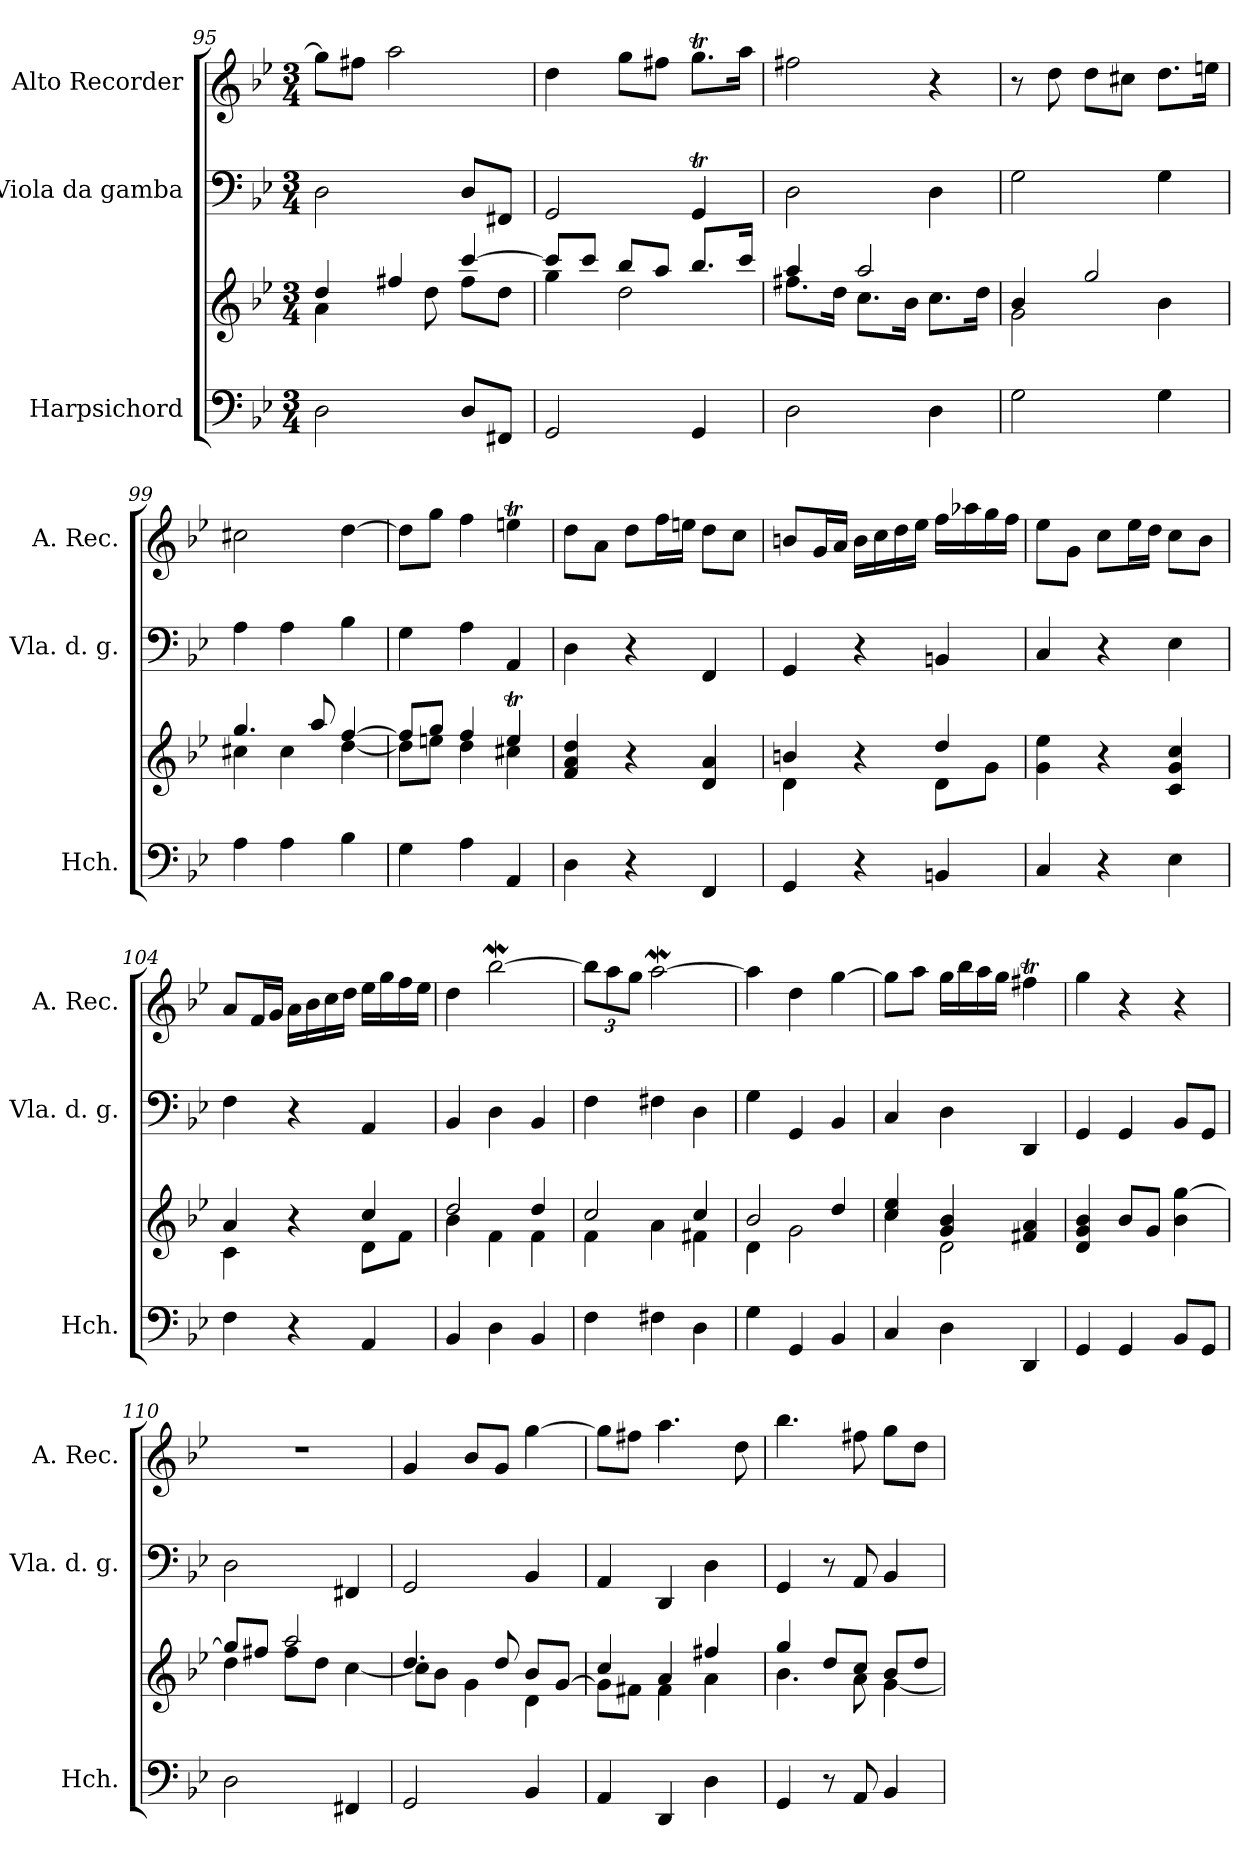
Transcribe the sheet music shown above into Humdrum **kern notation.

**kern	**kern	**kern	**kern
*part3	*part3	*part2	*part1
*staff4	*staff3	*staff2	*staff1
*I"Harpsichord	*	*I"Viola da gamba	*I"Alto Recorder
*I'Hch.	*	*I'Vla. d. g.	*I'A. Rec.
*clefF4	*clefG2	*clefF4	*clefG2
*k[b-e-]	*k[b-e-]	*k[b-e-]	*k[b-e-]
*B-:	*B-:	*B-:	*B-:
*M3/4	*M3/4	*M3/4	*M3/4
=95	=95	=95	=95
*	*^	*	*
2D\	4dd/	4a\	2D\	8gg\L]
.	.	.	.	8ff#X\J
.	4ff#X/	8ryy	.	2aa\
.	.	8dd\	.	.
8D/L	[4ccc/	8ff#\L	8D/L	.
8FF#X/J	.	8dd\J	8FF#X/J	.
=96	=96	=96	=96	=96
2GG/	8ccc/L]	4gg\	2GG/	4dd\
.	8ccc/J	.	.	.
.	8bb-/L	2dd\	.	8gg\L
.	8aa/J	.	.	8ff#X\J
4GG/	8.bb-/L	.	4GGT/	8.ggT\L
.	16ccc/Jk	.	.	16aa\Jk
=97	=97	=97	=97	=97
2D\	4aa/	8.ff#X\L	2D\	2ff#X\
.	.	16dd\Jk	.	.
.	2aa/	8.cc\L	.	.
.	.	16b-\Jk	.	.
4D\	.	8.cc\L	4D\	4r
.	.	16dd\Jk	.	.
!!LO:LB:g=z
=98	=98	=98	=98	=98
2G\	4b-/	2g\	2G\	8r
.	.	.	.	8dd\
.	2gg/	.	.	8dd\L
.	.	.	.	8cc#X\J
4G\	.	4b-\	4G\	8.dd\L
.	.	.	.	16een\Jk
=99	=99	=99	=99	=99
4A\	4.gg/	4cc#X\	4A\	2cc#X\
4A\	.	4cc#\	4A\	.
.	8aa/	.	.	.
4B-\	[4ff/	[4dd\	4B-\	[4dd\
=100	=100	=100	=100	=100
4G\	8ff/L]	8dd\L]	4G\	8dd\L]
.	8gg/J	8een\J	.	8gg\J
4A\	4ff/	4dd\	4A\	4ff\
4AA/	4eet/	4cc#X\	4AA/	4eent\
*	*v	*v	*	*
=101	=101	=101	=101
4D\	4f/ 4a/ 4dd/	4D\	8dd\L
.	.	.	8a\J
4r	4r	4r	8dd\L
.	.	.	16ff\L
.	.	.	16een\JJ
4FF/	4d/ 4a/	4FF/	8dd\L
.	.	.	8cc\J
=102	=102	=102	=102
*	*^	*	*
4GG/	4bn/	4d\	4GG/	8bn/L
.	.	.	.	16g/L
.	.	.	.	16a/JJ
4r	4r	4ryy	4r	16b\LL
.	.	.	.	16cc\
.	.	.	.	16dd\
.	.	.	.	16ee-\JJ
4BBn/	4dd/	8d\L	4BBn/	16ff\LL
.	.	.	.	16aa-X\
.	.	8g\J	.	16gg\
.	.	.	.	16ff\JJ
*	*v	*v	*	*
=103	=103	=103	=103
4C/	4g\ 4ee-\	4C/	8ee-\L
.	.	.	8g\J
4r	4r	4r	8cc\L
.	.	.	16ee-\L
.	.	.	16dd\JJ
4E-\	4c/ 4g/ 4cc/	4E-\	8cc\L
.	.	.	8b-\J
=104	=104	=104	=104
*	*^	*	*
4F\	4a/	4c\	4F\	8a/L
.	.	.	.	16f/L
.	.	.	.	16g/JJ
4r	4r	4ryy	4r	16a\LL
.	.	.	.	16b-\
.	.	.	.	16cc\
.	.	.	.	16dd\JJ
4AA/	4cc/	8d\L	4AA/	16ee-\LL
.	.	.	.	16gg\
.	.	8f\J	.	16ff\
.	.	.	.	16ee-\JJ
=105	=105	=105	=105	=105
4BB-/	2dd/	4b-\	4BB-/	4dd\
4D\	.	4f\	4D\	[2bb-w\
4BB-/	4dd/	4f\	4BB-/	.
=106	=106	=106	=106	=106
*	*	*	*	*Xbrackettup
4F\	2cc/	4f\	4F\	12bb-\L]
.	.	.	.	12aa\
.	.	.	.	12gg\J
4F#X\	.	4a\	4F#X\	[2aaW\
4D\	4cc/	4f#X\	4D\	.
!!LO:PB:g=z
=107	=107	=107	=107	=107
4G\	2b-/	4d\	4G\	4aa\]
4GG/	.	2g\	4GG/	4dd\
4BB-/	4dd/	.	4BB-/	[4gg\
=108	=108	=108	=108	=108
4C/	4cc/ 4ee-/	4cc\	4C/	8gg\L]
.	.	.	.	8aa\J
4D\	4g/ 4b-/	2d\	4D\	16gg\LL
.	.	.	.	16bb-\
.	.	.	.	16aa\
.	.	.	.	16gg\JJ
4DD/	4f#X/ 4a/	.	4DD/	4ff#Xt\
*	*v	*v	*	*
=109	=109	=109	=109
4GG/	4d/ 4g/ 4b-/	4GG/	4gg\
4GG/	8b-/L	4GG/	4r
.	8g/J	.	.
8BB-/L	4b-\ [4gg\	8BB-/L	4r
8GG/J	.	8GG/J	.
=110	=110	=110	=110
*	*^	*	*
2D\	8gg/L]	4dd\	2D\	2.r
.	8ff#X/J	.	.	.
.	2aa/	8ff#\L	.	.
.	.	8dd\J	.	.
4FF#X/	.	[4cc\	4FF#X/	.
=111	=111	=111	=111	=111
2GG/	4.dd/	8cc\L]	2GG/	4g/
.	.	8b-\J	.	.
.	.	4g\	.	8b-/L
.	8dd/	.	.	8g/J
4BB-/	8b-/L	4d\	4BB-/	[4gg\
.	[8g/J	.	.	.
=112	=112	=112	=112	=112
4AA/	4cc/	8g\L]	4AA/	8gg\L]
.	.	8f#X\J	.	8ff#X\J
4DD/	4a/	4f#\	4DD/	4.aa\
4D\	4ff#X/	4a\	4D\	.
.	.	.	.	8dd\
=113	=113	=113	=113	=113
4GG/	4gg/	4.b-\	4GG/	4.bb-\
8r	8dd/L	.	8r	.
8AA/	8cc/J	8a\	8AA/	8ff#X\
4BB-/	8b-/L	[4g\	4BB-/	8gg\L
.	8dd/J	.	.	8dd\J
*	*v	*v	*	*
=	=	=	=
*-	*-	*-	*-
